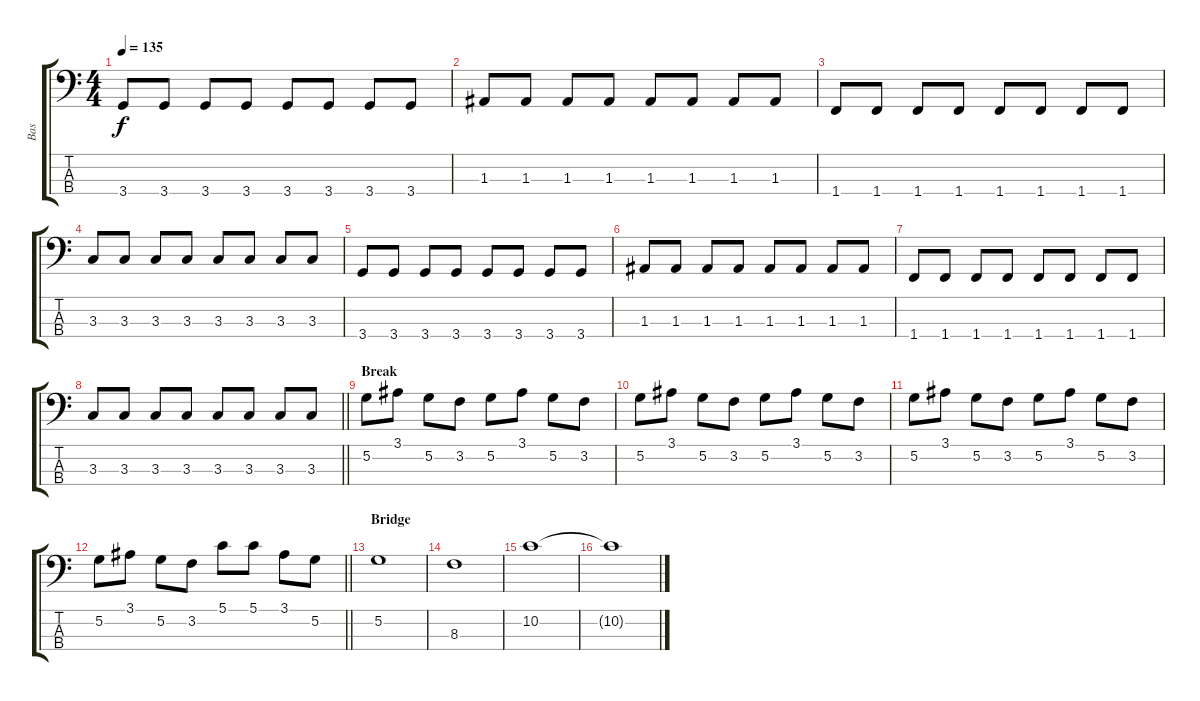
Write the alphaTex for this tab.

\track ("Bas" "Bas") {instrument electricbassfinger}
\staff {score tabs}
\tuning (G2 D2 A1 E1) {hide}
\ts (4 4)
\tempo 135
\clef f4
\ks c
3.4.8{dy f} 3.4.8 3.4.8 3.4.8 3.4.8 3.4.8 3.4.8 3.4.8 |
1.3.8 1.3.8 1.3.8 1.3.8 1.3.8 1.3.8 1.3.8 1.3.8 |
1.4.8 1.4.8 1.4.8 1.4.8 1.4.8 1.4.8 1.4.8 1.4.8 |
3.3.8 3.3.8 3.3.8 3.3.8 3.3.8 3.3.8 3.3.8 3.3.8 |
3.4.8 3.4.8 3.4.8 3.4.8 3.4.8 3.4.8 3.4.8 3.4.8 |
1.3.8 1.3.8 1.3.8 1.3.8 1.3.8 1.3.8 1.3.8 1.3.8 |
1.4.8 1.4.8 1.4.8 1.4.8 1.4.8 1.4.8 1.4.8 1.4.8 |
\barLineRight lightlight
3.3.8 3.3.8 3.3.8 3.3.8 3.3.8 3.3.8 3.3.8 3.3.8 |
\section ("" "Break")
5.2.8 3.1.8 5.2.8 3.2.8 5.2.8 3.1.8 5.2.8 3.2.8 |
5.2.8 3.1.8 5.2.8 3.2.8 5.2.8 3.1.8 5.2.8 3.2.8 |
5.2.8 3.1.8 5.2.8 3.2.8 5.2.8 3.1.8 5.2.8 3.2.8 |
\barLineRight lightlight
5.2.8 3.1.8 5.2.8 3.2.8 5.1.8 5.1.8 3.1.8 5.2.8 |
\section ("" "Bridge")
5.2.1 |
8.3.1 |
10.2.1 |
10.2{t}.1
